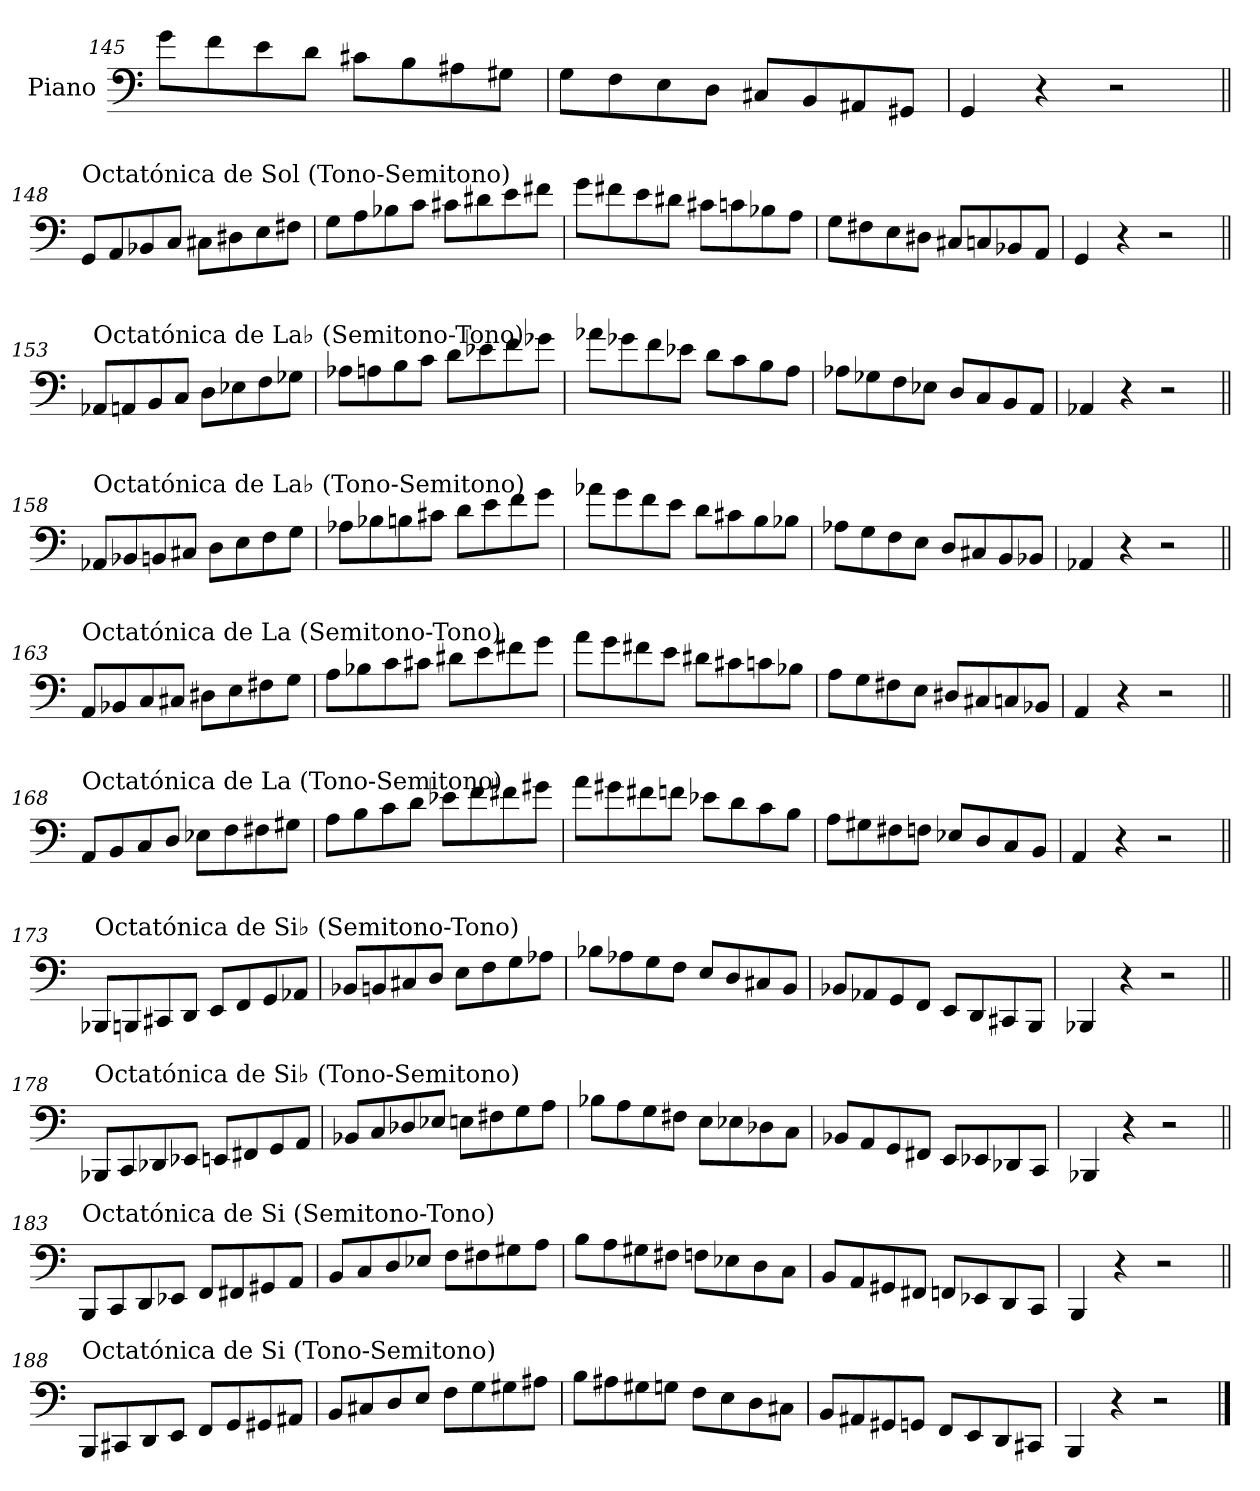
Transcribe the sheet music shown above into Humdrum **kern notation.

**kern
*part1
*staff1
*I"Piano
*I'Pno.
*clefF4
*k[]
=145
8g\L
8f\
8e\
8d\J
8c#X\L
8B\
8A#X\
8G#X\J
=146
8G\L
8F\
8E\
8D\J
8C#X/L
8BB/
8AA#X/
8GG#X/J
=147
4GG/
4r
2r
!!LO:LB:g=z
=148||
!LO:TX:a:t=Octatónica de Sol (Tono-Semitono)
8GG/L
8AA/
8BB-X/
8C/J
8C#X\L
8D#X\
8E\
8F#X\J
=149
8G\L
8A\
8B-X\
8c\J
8c#X\L
8d#X\
8e\
8f#X\J
=150
8g\L
8f#X\
8e\
8d#X\J
8c#X\L
8cn\
8B-X\
8A\J
=151
8G\L
8F#X\
8E\
8D#X\J
8C#X/L
8Cn/
8BB-X/
8AA/J
=152
4GG/
4r
2r
!!LO:PB:g=z
=153||
!LO:TX:a:t=Octatónica de La♭ (Semitono-Tono)
8AA-X/L
8AAn/
8BB/
8C/J
8D\L
8E-X\
8F\
8G-X\J
=154
8A-X\L
8An\
8B\
8c\J
8d\L
8e-X\
8f\
8g-X\J
=155
8a-X\L
8g-X\
8f\
8e-X\J
8d\L
8c\
8B\
8A\J
=156
8A-X\L
8G-X\
8F\
8E-X\J
8D/L
8C/
8BB/
8AA/J
=157
4AA-X/
4r
2r
!!LO:LB:g=z
=158||
!LO:TX:a:t=Octatónica de La♭ (Tono-Semitono)
8AA-X/L
8BB-X/
8BBn/
8C#X/J
8D\L
8E\
8F\
8G\J
=159
8A-X\L
8B-X\
8Bn\
8c#X\J
8d\L
8e\
8f\
8g\J
=160
8a-X\L
8g\
8f\
8e\J
8d\L
8c#X\
8B\
8B-X\J
=161
8A-X\L
8G\
8F\
8E\J
8D/L
8C#X/
8BB/
8BB-X/J
=162
4AA-X/
4r
2r
!!LO:LB:g=z
=163||
!LO:TX:a:t=Octatónica de La (Semitono-Tono)
8AA/L
8BB-X/
8C/
8C#X/J
8D#X\L
8E\
8F#X\
8G\J
=164
8A\L
8B-X\
8c\
8c#X\J
8d#X\L
8e\
8f#X\
8g\J
=165
8a\L
8g\
8f#X\
8e\J
8d#X\L
8c#X\
8cn\
8B-X\J
=166
8A\L
8G\
8F#X\
8E\J
8D#X/L
8C#X/
8Cn/
8BB-X/J
=167
4AA/
4r
2r
!!LO:LB:g=z
=168||
!LO:TX:a:t=Octatónica de La (Tono-Semitono)
8AA/L
8BB/
8C/
8D/J
8E-X\L
8F\
8F#X\
8G#X\J
=169
8A\L
8B\
8c\
8d\J
8e-X\L
8f\
8f#X\
8g#X\J
=170
8a\L
8g#X\
8f#X\
8fn\J
8e-X\L
8d\
8c\
8B\J
=171
8A\L
8G#X\
8F#X\
8Fn\J
8E-X/L
8D/
8C/
8BB/J
=172
4AA/
4r
2r
!!LO:LB:g=z
=173||
!LO:TX:a:t=Octatónica de Si♭ (Semitono-Tono)
8BBB-X/L
8BBBn/
8CC#X/
8DD/J
8EE/L
8FF/
8GG/
8AA-X/J
=174
8BB-X/L
8BBn/
8C#X/
8D/J
8E\L
8F\
8G\
8A-X\J
=175
8B-X\L
8A-X\
8G\
8F\J
8E/L
8D/
8C#X/
8BB/J
=176
8BB-X/L
8AA-X/
8GG/
8FF/J
8EE/L
8DD/
8CC#X/
8BBB/J
=177
4BBB-X/
4r
2r
!!LO:LB:g=z
=178||
!LO:TX:a:t=Octatónica de Si♭ (Tono-Semitono)
8BBB-X/L
8CC/
8DD-X/
8EE-X/J
8EEn/L
8FF#X/
8GG/
8AA/J
=179
8BB-X/L
8C/
8D-X/
8E-X/J
8En\L
8F#X\
8G\
8A\J
=180
8B-X\L
8A\
8G\
8F#X\J
8E\L
8E-X\
8D-X\
8C\J
=181
8BB-X/L
8AA/
8GG/
8FF#X/J
8EE/L
8EE-X/
8DD-X/
8CC/J
=182
4BBB-X/
4r
2r
!!LO:LB:g=z
=183||
!LO:TX:a:t=Octatónica de Si (Semitono-Tono)
8BBB/L
8CC/
8DD/
8EE-X/J
8FF/L
8FF#X/
8GG#X/
8AA/J
=184
8BB/L
8C/
8D/
8E-X/J
8F\L
8F#X\
8G#X\
8A\J
=185
8B\L
8A\
8G#X\
8F#X\J
8Fn\L
8E-X\
8D\
8C\J
=186
8BB/L
8AA/
8GG#X/
8FF#X/J
8FFn/L
8EE-X/
8DD/
8CC/J
=187
4BBB/
4r
2r
!!LO:LB:g=z
=188||
!LO:TX:a:t=Octatónica de Si (Tono-Semitono)
8BBB/L
8CC#X/
8DD/
8EE/J
8FF/L
8GG/
8GG#X/
8AA#X/J
=189
8BB/L
8C#X/
8D/
8E/J
8F\L
8G\
8G#X\
8A#X\J
=190
8B\L
8A#X\
8G#X\
8Gn\J
8F\L
8E\
8D\
8C#X\J
=191
8BB/L
8AA#X/
8GG#X/
8GGn/J
8FF/L
8EE/
8DD/
8CC#X/J
=192
4BBB/
4r
2r
==
*-
